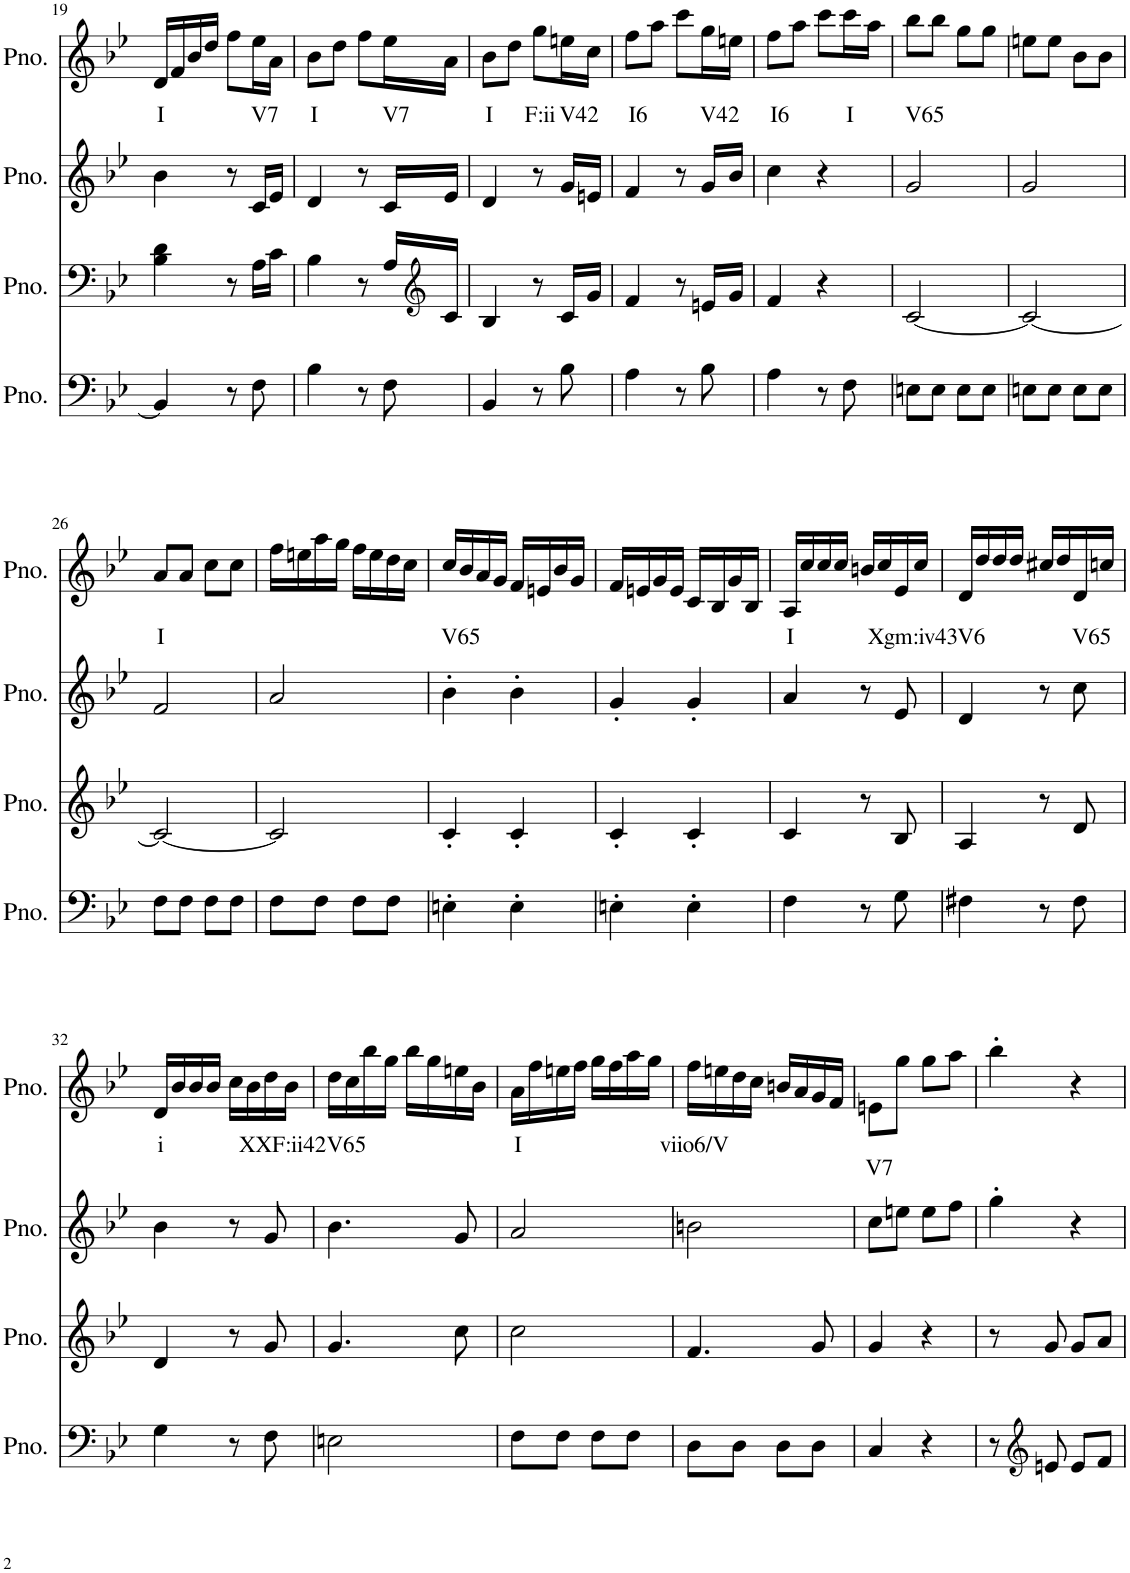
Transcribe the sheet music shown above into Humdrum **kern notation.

**kern	**kern	**kern	**kern	**text
*part4	*part3	*part2	*part1	*part1
*staff4	*staff3	*staff2	*staff1	*staff1
*I"Piano	*I"Piano	*I"Piano	*I"Piano, MIDI File Track 4 Ch4	*
*I'Pno.	*I'Pno.	*I'Pno.	*I'Pno.	*
!!LO:PB:g=z
*clefF4	*clefF4	*clefG2	*clefG2	*
*k[b-e-]	*k[b-e-]	*k[b-e-]	*k[b-e-]	*
*M2/4	*M2/4	*M2/4	*M2/4	*
=19	=19	=19	=19	=19
!	!	!	!	!LO:LY:b
4BB-/]	4B-\ 4d\	4b-\	16d/LL	I
.	.	.	16f/	.
.	.	.	16b-/	.
.	.	.	16dd/JJ	.
8r	8r	8r	8ff\L	.
!	!	!	!	!LO:LY:b
8F\	16A\LL	16c/LL	16ee-\L	V7
.	16c\JJ	16e-/JJ	16a\JJ	.
=20	=20	=20	=20	=20
!	!	!	!	!LO:LY:b
4B-\	4B-\	4d/	8b-\L	I
.	.	.	8dd\J	.
8r	8r	8r	8ff\L	.
!	!	!	!	!LO:LY:b
8F\	16A/LL	16c/LL	16ee-\L	V7
*	*clefG2	*	*	*
.	16c/JJ	16e-/JJ	16a\JJ	.
=21	=21	=21	=21	=21
!	!	!	!	!LO:LY:b
4BB-/	4B-/	4d/	8b-\L	I
.	.	.	8dd\J	.
!	!	!	!	!LO:LY:b
8r	8r	8r	8gg\L	F:ii
!	!	!	!	!LO:LY:b
8B-\	16c/LL	16g/LL	16een\L	V42
.	16g/JJ	16en/JJ	16cc\JJ	.
=22	=22	=22	=22	=22
!	!	!	!	!LO:LY:b
4A\	4f/	4f/	8ff\L	I6
.	.	.	8aa\J	.
8r	8r	8r	8ccc\L	.
!	!	!	!	!LO:LY:b
8B-\	16en/LL	16g/LL	16gg\L	V42
.	16g/JJ	16b-/JJ	16een\JJ	.
=23	=23	=23	=23	=23
!	!	!	!	!LO:LY:b
4A\	4f/	4cc\	8ff\L	I6
.	.	.	8aa\J	.
8r	4r	4r	8ccc\L	.
!	!	!	!	!LO:LY:b
8F\	.	.	16ccc\L	I
.	.	.	16aa\JJ	.
=24	=24	=24	=24	=24
!	!	!	!	!LO:LY:b
8En\L	[2c/	2g/	8bb-\L	V65
8E\J	.	.	8bb-\J	.
8E\L	.	.	8gg\L	.
8E\J	.	.	8gg\J	.
=25	=25	=25	=25	=25
8En\L	2c/_	2g/	8een\L	.
8E\J	.	.	8ee\J	.
8E\L	.	.	8b-\L	.
8E\J	.	.	8b-\J	.
!!LO:LB:g=z
=26	=26	=26	=26	=26
!	!	!	!	!LO:LY:b
8F\L	2c/_	2f/	8a/L	I
8F\J	.	.	8a/J	.
8F\L	.	.	8cc\L	.
8F\J	.	.	8cc\J	.
=27	=27	=27	=27	=27
8F\L	2c/]	2a/	16ff\LL	.
.	.	.	16een\	.
8F\J	.	.	16aa\	.
.	.	.	16gg\JJ	.
8F\L	.	.	16ff\LL	.
.	.	.	16ee\	.
8F\J	.	.	16dd\	.
.	.	.	16cc\JJ	.
=28	=28	=28	=28	=28
!	!	!	!	!LO:LY:b
4En'\	4c'/	4b-'\	16cc/LL	V65
.	.	.	16b-/	.
.	.	.	16a/	.
.	.	.	16g/JJ	.
4E'\	4c'/	4b-'\	16f/LL	.
.	.	.	16en/	.
.	.	.	16b-/	.
.	.	.	16g/JJ	.
=29	=29	=29	=29	=29
4En'\	4c'/	4g'/	16f/LL	.
.	.	.	16en/	.
.	.	.	16g/	.
.	.	.	16e/JJ	.
4E'\	4c'/	4g'/	16c/LL	.
.	.	.	16B-/	.
.	.	.	16g/	.
.	.	.	16B-/JJ	.
=30	=30	=30	=30	=30
!	!	!	!	!LO:LY:b
4F\	4c/	4a/	16A/LL	I
.	.	.	16cc/	.
.	.	.	16cc/	.
.	.	.	16cc/JJ	.
8r	8r	8r	16bn/LL	.
.	.	.	16cc/	.
!	!	!	!	!LO:LY:b
8G\	8B-/	8e-/	16e-/	Xgm:iv43
.	.	.	16cc/JJ	.
=31	=31	=31	=31	=31
!	!	!	!	!LO:LY:b
4F#X\	4A/	4d/	16d/LL	V6
.	.	.	16dd/	.
.	.	.	16dd/	.
.	.	.	16dd/JJ	.
8r	8r	8r	16cc#X/LL	.
.	.	.	16dd/	.
!	!	!	!	!LO:LY:b
8F#\	8d/	8cc\	16d/	V65
.	.	.	16ccn/JJ	.
!!LO:LB:g=z
=32	=32	=32	=32	=32
!	!	!	!	!LO:LY:b
4G\	4d/	4b-\	16d/LL	i
.	.	.	16b-/	.
.	.	.	16b-/	.
.	.	.	16b-/JJ	.
8r	8r	8r	16cc\LL	.
.	.	.	16b-\	.
!	!	!	!	!LO:LY:b
8F\	8g/	8g/	16dd\	XXF:ii42
.	.	.	16b-\JJ	.
=33	=33	=33	=33	=33
!	!	!	!	!LO:LY:b
2En\	4.g/	4.b-\	16dd\LL	V65
.	.	.	16cc\	.
.	.	.	16bb-\	.
.	.	.	16gg\JJ	.
.	.	.	16bb-\LL	.
.	.	.	16gg\	.
.	8cc\	8g/	16een\	.
.	.	.	16b-\JJ	.
=34	=34	=34	=34	=34
!	!	!	!	!LO:LY:b
8F\L	2cc\	2a/	16a\LL	I
.	.	.	16ff\	.
8F\J	.	.	16een\	.
.	.	.	16ff\JJ	.
8F\L	.	.	16gg\LL	.
.	.	.	16ff\	.
8F\J	.	.	16aa\	.
.	.	.	16gg\JJ	.
=35	=35	=35	=35	=35
!	!	!	!	!LO:LY:b
8D\L	4.f/	2bn\	16ff\LL	viio6/V
.	.	.	16een\	.
8D\J	.	.	16dd\	.
.	.	.	16cc\JJ	.
8D\L	.	.	16bn/LL	.
.	.	.	16a/	.
8D\J	8g/	.	16g/	.
.	.	.	16f/JJ	.
=36	=36	=36	=36	=36
!	!	!	!	!LO:LY:b
4C/	4g/	8cc\L	8en\L	V7
.	.	8een\J	8gg\J	.
4r	4r	8ee\L	8gg\L	.
.	.	8ff\J	8aa\J	.
=37	=37	=37	=37	=37
8r	8r	4gg'\	4bb-'\	.
*clefG2	*	*	*	*
8en/	8g/	.	.	.
8e/L	8g/L	4r	4r	.
8f/J	8a/J	.	.	.
=	=	=	=	=
*-	*-	*-	*-	*-
